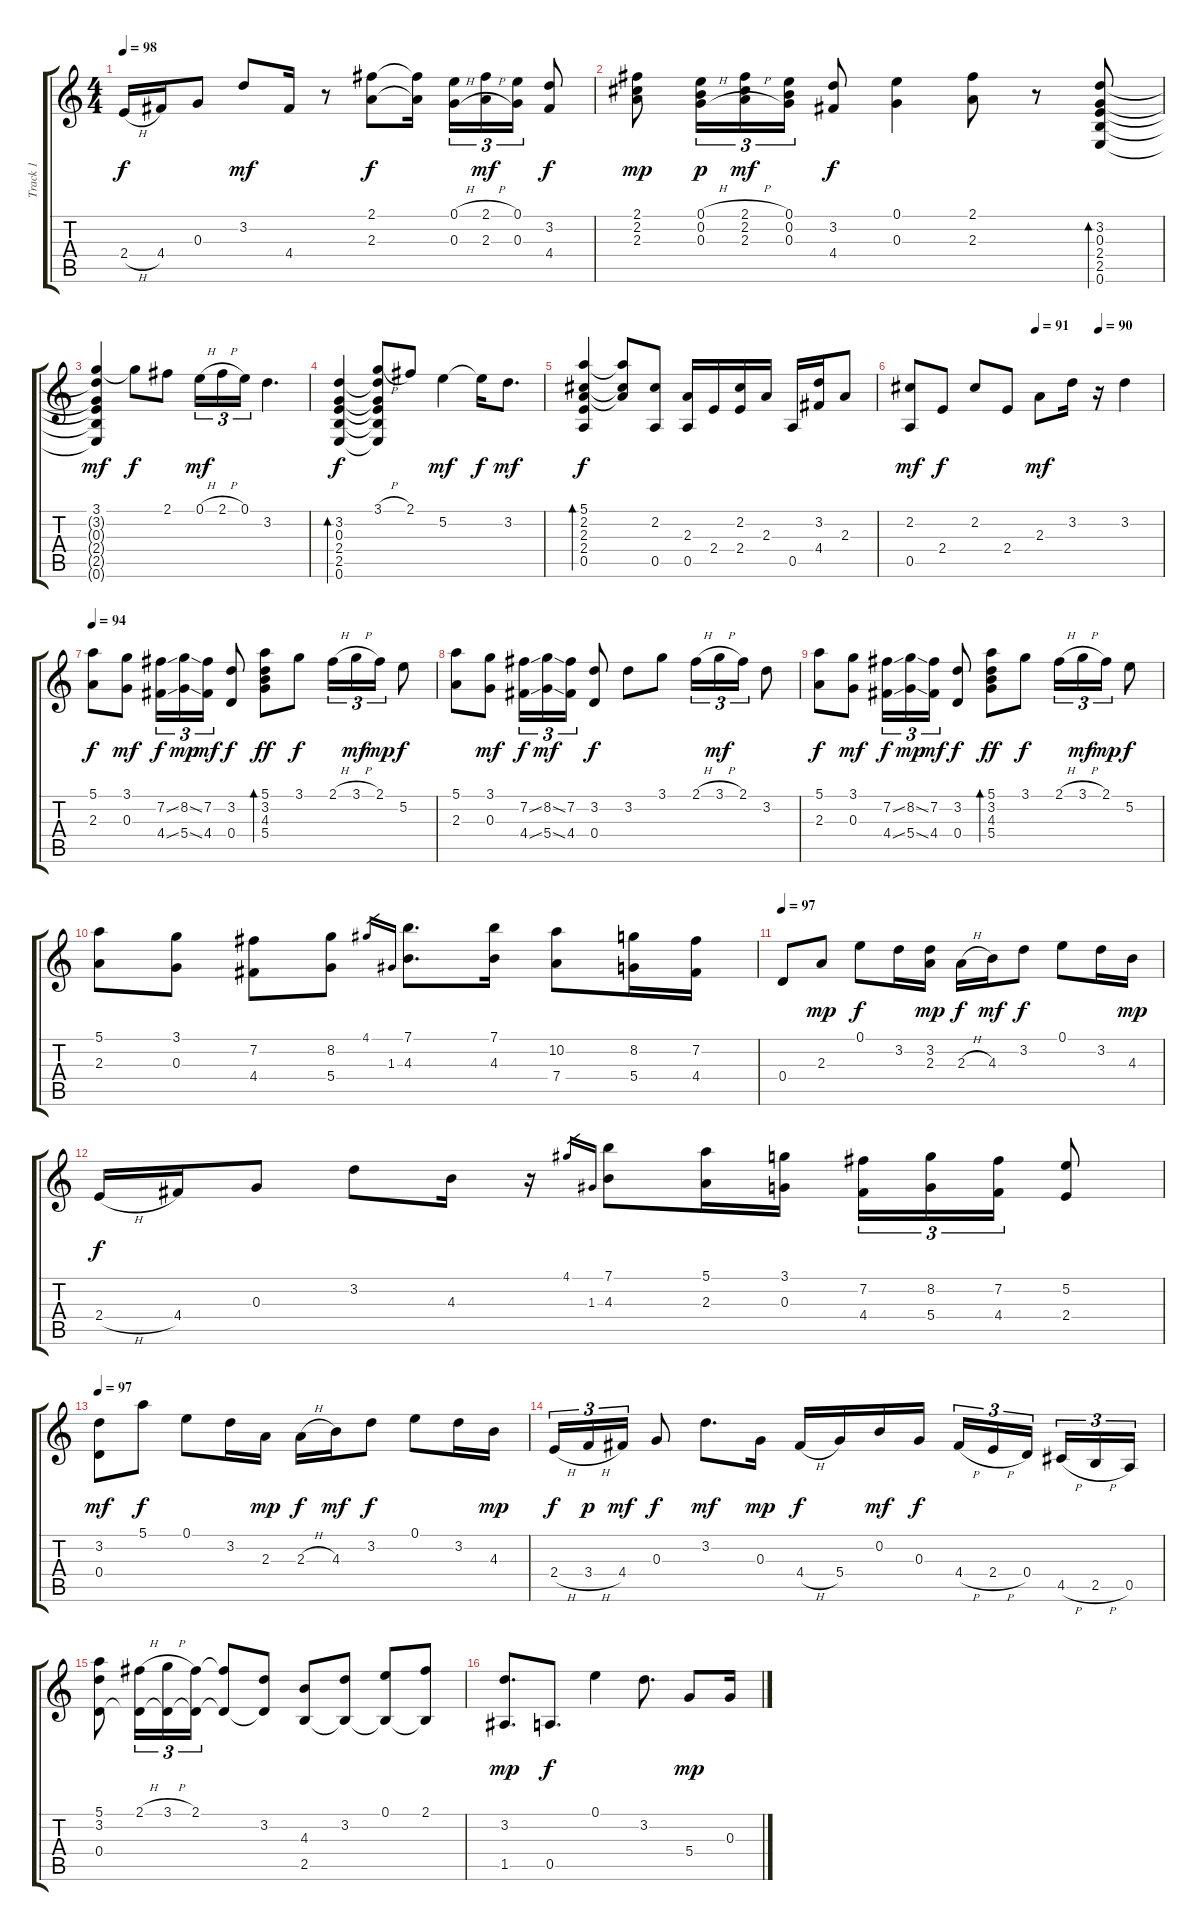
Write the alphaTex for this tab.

\track ("Track 1" "Track 1") {instrument acousticguitarsteel}
\staff {score tabs}
\tuning (E4 B3 G3 D3 A2 E2) {hide}
\ts (4 4)
\tempo 98
\clef g2
\ks c
2.4{h}.16{dy f} 4.4.16 0.3.8 3.2.8{dy mf} 4.4.16 r.8 (2.1 2.3).8{dy f} (2.1{t} 2.3{t}).16 (0.1{h} 0.3{h}).16{tu (3 2)} (2.1{h} 2.3{h}).16{tu (3 2) dy mf} (0.1 0.3).16{tu (3 2)} (3.2 4.4).8{dy f} |
(2.1 2.2 2.3).8{dy mp} (0.1{h} 0.2{h} 0.3{h}).16{tu (3 2) dy p} (2.1{h} 2.2{h} 2.3{h}).16{tu (3 2) dy mf} (0.1 0.2 0.3).16{tu (3 2)} (3.2 4.4).8{dy f} (0.1 0.3).4 (2.1 2.3).8 r.8 (3.2 0.3 2.4 2.5 0.6).8{bd 60} |
(3.1 3.2{t} 0.3{t} 2.4{t} 2.5{t} 0.6{t}).4{dy mf} 3.1{t}.8{dy f} 2.1.8 0.1{h}.16{tu (3 2) dy mf} 2.1{h}.16{tu (3 2)} 0.1.16{tu (3 2)} 3.2.4{d} |
(3.2 0.3 2.4 2.5 0.6).4{bd 60 dy f} (3.1{h} 3.2{t} 0.3{t} 2.4{t} 2.5{t} 0.6{t}).8 2.1.8 5.2.4{dy mf} 5.2{t}.16{dy f} 3.2.8{d dy mf} |
(5.1 2.2 2.3 2.4 0.5).4{bd 60 dy f} (5.1{t} 2.2{t} 2.3{t}).8 (2.2 0.5).8 (2.3 0.5).16 2.4.16 (2.2 2.4).16 2.3.16 0.5.16 (3.2 4.4).16 2.3.8 |
\tempo (91 0.5)
\tempo (90 0.75)
(2.2 0.5).8{dy mf} 2.4.8{dy f} 2.2.8 2.4.8 2.3.8{dy mf} 3.2.16 r.16 3.2.4 |
\tempo 94
(5.1 2.3).8{dy f} (3.1 0.3).8{dy mf} (7.2{ss} 4.4{ss}).16{tu (3 2) dy f} (8.2{ss} 5.4{ss}).16{tu (3 2) dy mp} (7.2 4.4).16{tu (3 2) dy mf} (3.2 0.4).8{dy f} (5.1 3.2 4.3 5.4).8{bd 60 dy ff} 3.1.8{dy f} 2.1{h}.16{tu (3 2)} 3.1{h}.16{tu (3 2) dy mf} 2.1.16{tu (3 2) dy mp} 5.2.8{dy f} |
(5.1 2.3).8 (3.1 0.3).8{dy mf} (7.2{ss} 4.4{ss}).16{tu (3 2) dy f} (8.2{ss} 5.4{ss}).16{tu (3 2) dy mf} (7.2 4.4).16{tu (3 2)} (3.2 0.4).8{dy f} 3.2.8 3.1.8 2.1{h}.16{tu (3 2)} 3.1{h}.16{tu (3 2) dy mf} 2.1.16{tu (3 2)} 3.2.8 |
(5.1 2.3).8{dy f} (3.1 0.3).8{dy mf} (7.2{ss} 4.4{ss}).16{tu (3 2) dy f} (8.2{ss} 5.4{ss}).16{tu (3 2) dy mp} (7.2 4.4).16{tu (3 2) dy mf} (3.2 0.4).8{dy f} (5.1 3.2 4.3 5.4).8{bd 60 dy ff} 3.1.8{dy f} 2.1{h}.16{tu (3 2)} 3.1{h}.16{tu (3 2) dy mf} 2.1.16{tu (3 2) dy mp} 5.2.8{dy f} |
(5.1 2.3).8 (3.1 0.3).8 (7.2 4.4).8 (8.2 5.4).8 4.1.16{gr} 1.3.16{gr} (7.1 4.3).8{d} (7.1 4.3).16 (10.2 7.4).8 (8.2 5.4).16 (7.2 4.4).16 |
\tempo 97
0.4.8 2.3.8{dy mp} 0.1.8{dy f} 3.2.16 (3.2 2.3).16{dy mp} 2.3{h}.16{dy f} 4.3.16{dy mf} 3.2.8{dy f} 0.1.8 3.2.16 4.3.16{dy mp} |
2.4{h}.16{dy f} 4.4.16 0.3.8 3.2.8 4.3.16 r.16 4.1.16{gr} 1.3.16{gr} (7.1 4.3).8 (5.1 2.3).16 (3.1 0.3).16 (7.2 4.4).16{tu (3 2)} (8.2 5.4).16{tu (3 2)} (7.2 4.4).16{tu (3 2)} (5.2 2.4).8 |
\tempo 97
(3.2 0.4).8{dy mf} 5.1.8{dy f} 0.1.8 3.2.16 2.3.16{dy mp} 2.3{h}.16{dy f} 4.3.16{dy mf} 3.2.8{dy f} 0.1.8 3.2.16 4.3.16{dy mp} |
2.4{h}.16{tu (3 2) dy f} 3.4{h}.16{tu (3 2) dy p} 4.4.16{tu (3 2) dy mf} 0.3.8{dy f} 3.2.8{d dy mf} 0.3.16{dy mp} 4.4{h}.16{dy f} 5.4.16 0.2.16{dy mf} 0.3.16{dy f} 4.4{h}.16{tu (3 2)} 2.4{h}.16{tu (3 2)} 0.4.16{tu (3 2) beam splitsecondary} 4.5{h}.16{tu (3 2)} 2.5{h}.16{tu (3 2)} 0.5.16{tu (3 2)} |
(5.1 3.2 0.4).8 (2.1{h} 0.4{t}).16{tu (3 2)} (3.1{h} 0.4{t}).16{tu (3 2)} (2.1 0.4{t}).16{tu (3 2)} (2.1{t} 0.4{t}).8 (3.2 0.4{t}).8 (4.3 2.5).8 (3.2 2.5{t}).8 (0.1 2.5{t}).8 (2.1 2.5{t}).8 |
(3.2 1.5).8{d dy mp} 0.5.8{d dy f} 0.1.4 3.2.8{d} 5.4.8{dy mp} 0.3.16
